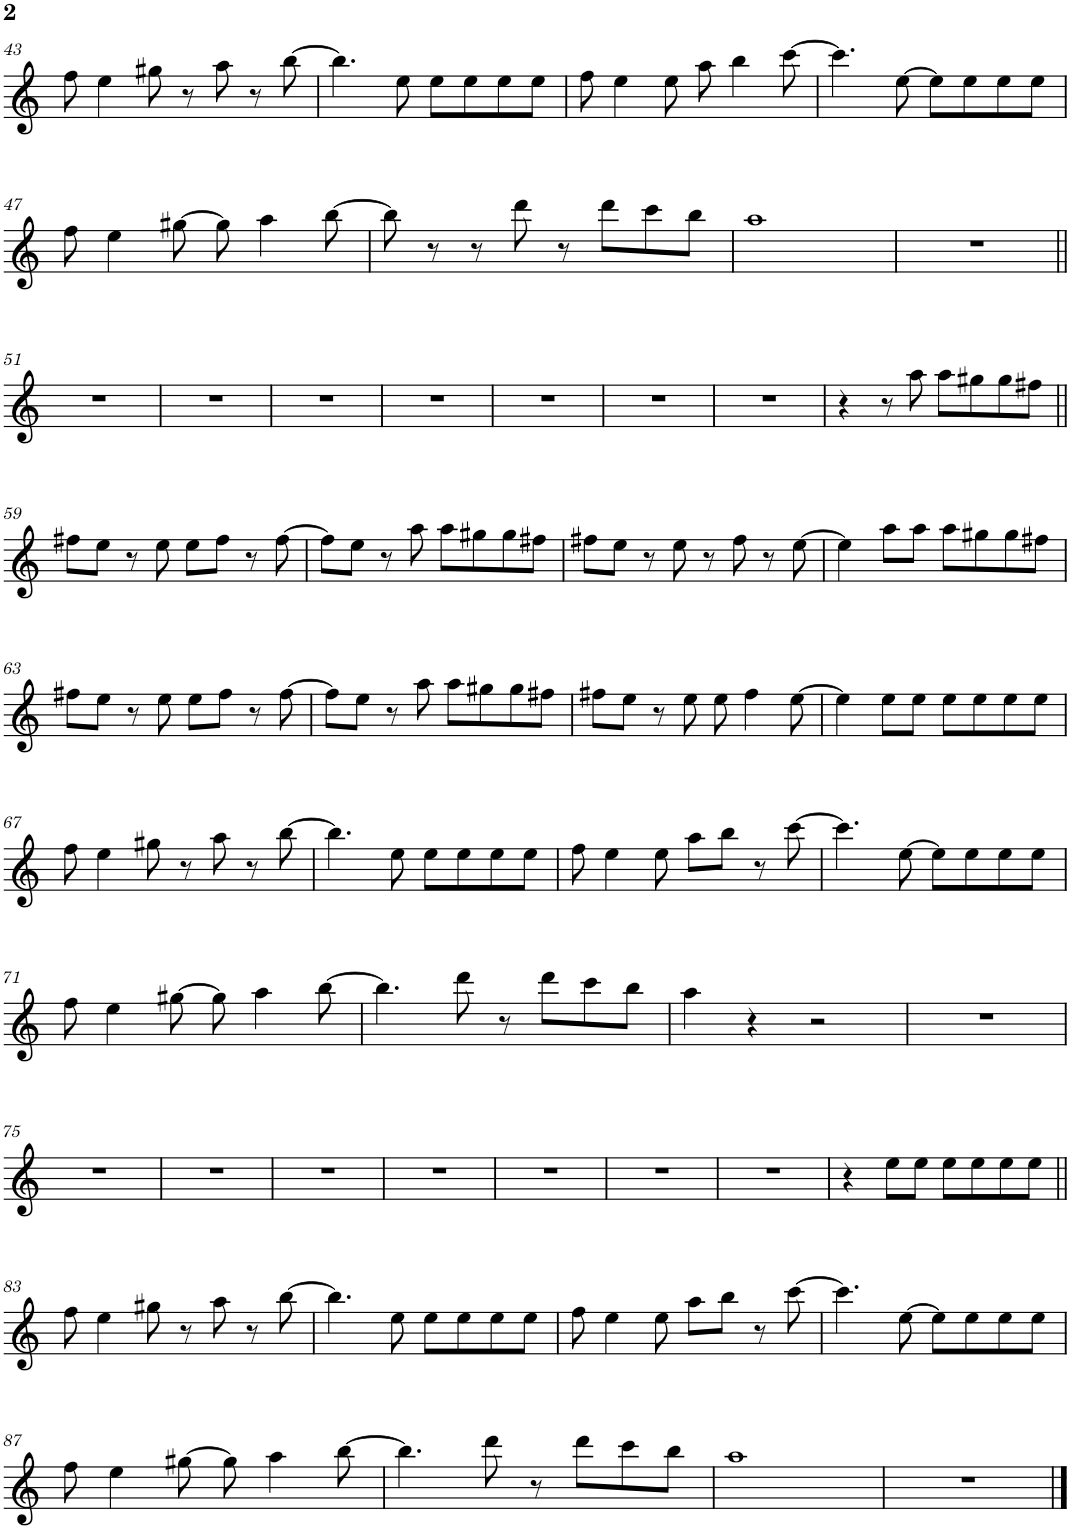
**kern
*part1
*staff1
*I"Alto Saxophone
*I'A. Sax.
!!LO:PB:g=z
*clefG2
*Trd5c9
*k[]
*M4/4
=43
8ff\
4ee\
8gg#X\
8r
8aa\
8r
[8bb\
=44
4.bb\]
8ee\
8ee\L
8ee\
8ee\
8ee\J
=45
8ff\
4ee\
8ee\
8aa\
4bb\
[8ccc\
=46
4.ccc\]
[8ee\
8ee\L]
8ee\
8ee\
8ee\J
!!LO:LB:g=z
=47
8ff\
4ee\
[8gg#X\
8gg#\]
4aa\
[8bb\
=48
8bb\]
8r
8r
8ddd\
8r
8ddd\L
8ccc\
8bb\J
=49
1aa
=50
1r
!!LO:LB:g=z
=51||
1r
=52
1r
=53
1r
=54
1r
=55
1r
=56
1r
=57
1r
=58
4r
8r
8aa\
8aa\L
8gg#X\
8gg#\
8ff#X\J
!!LO:LB:g=z
=59||
8ff#X\L
8ee\J
8r
8ee\
8ee\L
8ff#\J
8r
[8ff#\
=60
8ff#\L]
8ee\J
8r
8aa\
8aa\L
8gg#X\
8gg#\
8ff#X\J
=61
8ff#X\L
8ee\J
8r
8ee\
8r
8ff#\
8r
[8ee\
=62
4ee\]
8aa\L
8aa\J
8aa\L
8gg#X\
8gg#\
8ff#X\J
!!LO:LB:g=z
=63
8ff#X\L
8ee\J
8r
8ee\
8ee\L
8ff#\J
8r
[8ff#\
=64
8ff#\L]
8ee\J
8r
8aa\
8aa\L
8gg#X\
8gg#\
8ff#X\J
=65
8ff#X\L
8ee\J
8r
8ee\
8ee\
4ff#\
[8ee\
=66
4ee\]
8ee\L
8ee\J
8ee\L
8ee\
8ee\
8ee\J
!!LO:LB:g=z
=67
8ff\
4ee\
8gg#X\
8r
8aa\
8r
[8bb\
=68
4.bb\]
8ee\
8ee\L
8ee\
8ee\
8ee\J
=69
8ff\
4ee\
8ee\
8aa\L
8bb\J
8r
[8ccc\
=70
4.ccc\]
[8ee\
8ee\L]
8ee\
8ee\
8ee\J
!!LO:LB:g=z
=71
8ff\
4ee\
[8gg#X\
8gg#\]
4aa\
[8bb\
=72
4.bb\]
8ddd\
8r
8ddd\L
8ccc\
8bb\J
=73
4aa\
4r
2r
=74
1r
!!LO:LB:g=z
=75
1r
=76
1r
=77
1r
=78
1r
=79
1r
=80
1r
=81
1r
=82
4r
8ee\L
8ee\J
8ee\L
8ee\
8ee\
8ee\J
!!LO:LB:g=z
=83||
8ff\
4ee\
8gg#X\
8r
8aa\
8r
[8bb\
=84
4.bb\]
8ee\
8ee\L
8ee\
8ee\
8ee\J
=85
8ff\
4ee\
8ee\
8aa\L
8bb\J
8r
[8ccc\
=86
4.ccc\]
[8ee\
8ee\L]
8ee\
8ee\
8ee\J
!!LO:LB:g=z
=87
8ff\
4ee\
[8gg#X\
8gg#\]
4aa\
[8bb\
=88
4.bb\]
8ddd\
8r
8ddd\L
8ccc\
8bb\J
=89
1aa
=90
1r
==
*-
